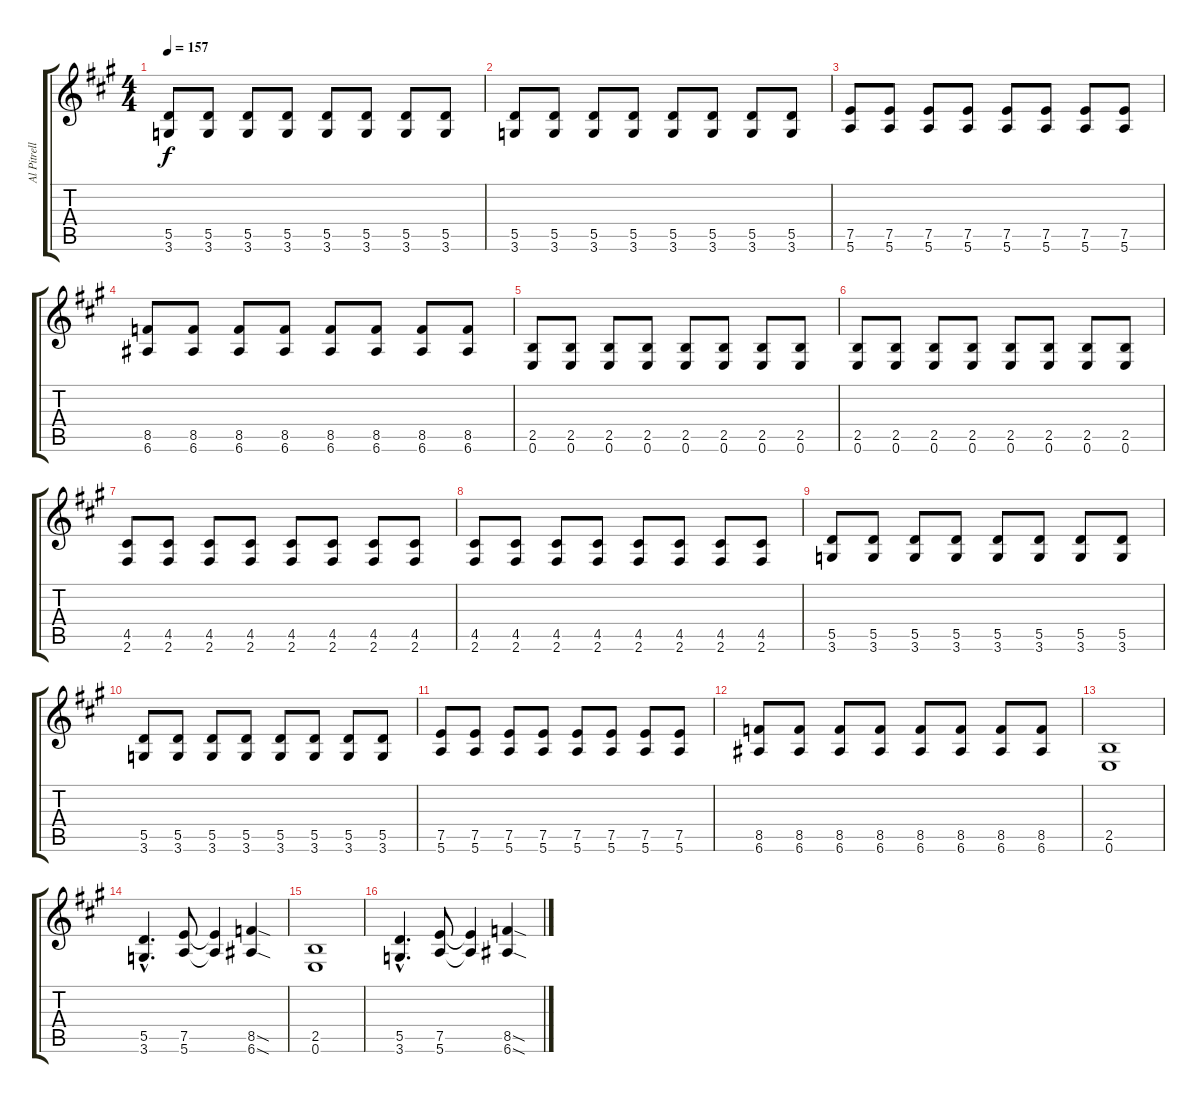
\track ("Al Pitrelli" "Al Pitrell") {instrument overdrivenguitar}
\staff {score tabs}
\tuning (E4 B3 G3 D3 A2 E2) {hide}
\ts (4 4)
\tempo 157
\clef g2
\ks a
(5.5 3.6).8{dy f} (5.5 3.6).8 (5.5 3.6).8 (5.5 3.6).8 (5.5 3.6).8 (5.5 3.6).8 (5.5 3.6).8 (5.5 3.6).8 |
(5.5 3.6).8 (5.5 3.6).8 (5.5 3.6).8 (5.5 3.6).8 (5.5 3.6).8 (5.5 3.6).8 (5.5 3.6).8 (5.5 3.6).8 |
(7.5 5.6).8 (7.5 5.6).8 (7.5 5.6).8 (7.5 5.6).8 (7.5 5.6).8 (7.5 5.6).8 (7.5 5.6).8 (7.5 5.6).8 |
(8.5 6.6).8 (8.5 6.6).8 (8.5 6.6).8 (8.5 6.6).8 (8.5 6.6).8 (8.5 6.6).8 (8.5 6.6).8 (8.5 6.6).8 |
(2.5 0.6).8 (2.5 0.6).8 (2.5 0.6).8 (2.5 0.6).8 (2.5 0.6).8 (2.5 0.6).8 (2.5 0.6).8 (2.5 0.6).8 |
(2.5 0.6).8 (2.5 0.6).8 (2.5 0.6).8 (2.5 0.6).8 (2.5 0.6).8 (2.5 0.6).8 (2.5 0.6).8 (2.5 0.6).8 |
(4.5 2.6).8 (4.5 2.6).8 (4.5 2.6).8 (4.5 2.6).8 (4.5 2.6).8 (4.5 2.6).8 (4.5 2.6).8 (4.5 2.6).8 |
(4.5 2.6).8 (4.5 2.6).8 (4.5 2.6).8 (4.5 2.6).8 (4.5 2.6).8 (4.5 2.6).8 (4.5 2.6).8 (4.5 2.6).8 |
(5.5 3.6).8 (5.5 3.6).8 (5.5 3.6).8 (5.5 3.6).8 (5.5 3.6).8 (5.5 3.6).8 (5.5 3.6).8 (5.5 3.6).8 |
(5.5 3.6).8 (5.5 3.6).8 (5.5 3.6).8 (5.5 3.6).8 (5.5 3.6).8 (5.5 3.6).8 (5.5 3.6).8 (5.5 3.6).8 |
(7.5 5.6).8 (7.5 5.6).8 (7.5 5.6).8 (7.5 5.6).8 (7.5 5.6).8 (7.5 5.6).8 (7.5 5.6).8 (7.5 5.6).8 |
(8.5 6.6).8 (8.5 6.6).8 (8.5 6.6).8 (8.5 6.6).8 (8.5 6.6).8 (8.5 6.6).8 (8.5 6.6).8 (8.5 6.6).8 |
(2.5 0.6).1 |
(5.5{hac} 3.6{hac}).4{d} (7.5 5.6).8 (7.5{t} 5.6{t}).4 (8.5{sod} 6.6{sod}).4 |
(2.5 0.6).1 |
(5.5{hac} 3.6{hac}).4{d} (7.5 5.6).8 (7.5{t} 5.6{t}).4 (8.5{sod} 6.6{sod}).4
